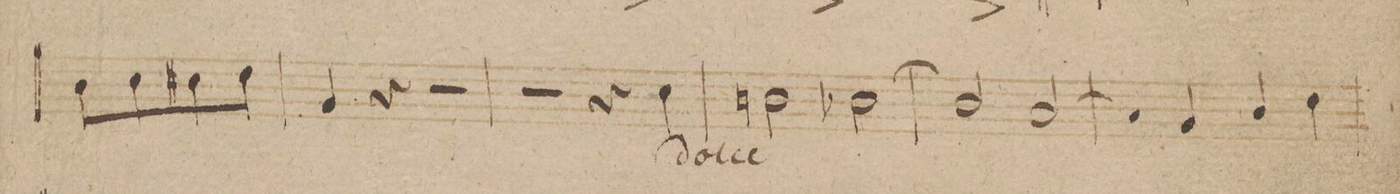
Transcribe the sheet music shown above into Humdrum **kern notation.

**kern	**dynam
*I"Oboe 1mo	*
*clefG2	*
*k[b-]	*
*met(c)	*
*M4/4	*
8b-\L	.
8cc\	.
8cc#X\	.
8dd\J	.
=12	=12
4g/	.
4r	.
2r	.
=13	=13
2r	.
4r	.
4cc\	.
=14	=14
2bn\	.
[>2b-X\	.
=15	=15
2b-/]	.
[>2a/	.
=16	=16
4a/]	.
4g/	.
4b-/	.
4dd\	.
=17	=17
*-	*-
